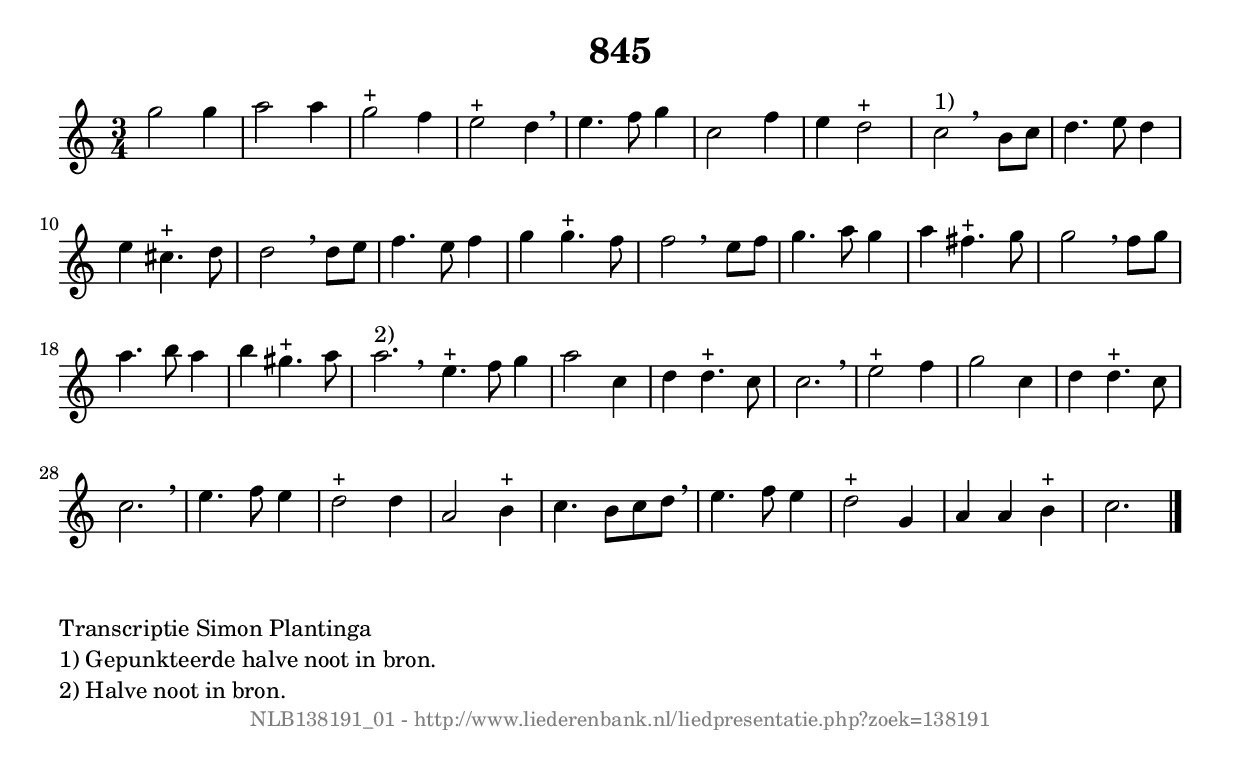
%
% produced by wce2krn 1.64 (7 June 2014)
%
\version"2.16"
#(append! paper-alist '(("long" . (cons (* 210 mm) (* 2000 mm)))))
#(set-default-paper-size "long")
sb = {\breathe}
mBreak = {\breathe }
bBreak = {\breathe }
x = {\once\override NoteHead #'style = #'cross }
gl=\glissando
itime={\override Staff.TimeSignature #'stencil = ##f }
ficta = {\once\set suggestAccidentals = ##t}
fine = {\once\override Score.RehearsalMark #'self-alignment-X = #1 \mark \markup {\italic{Fine}}}
dc = {\once\override Score.RehearsalMark #'self-alignment-X = #1 \mark \markup {\italic{D.C.}}}
dcf = {\once\override Score.RehearsalMark #'self-alignment-X = #1 \mark \markup {\italic{D.C. al Fine}}}
dcc = {\once\override Score.RehearsalMark #'self-alignment-X = #1 \mark \markup {\italic{D.C. al Coda}}}
ds = {\once\override Score.RehearsalMark #'self-alignment-X = #1 \mark \markup {\italic{D.S.}}}
dsf = {\once\override Score.RehearsalMark #'self-alignment-X = #1 \mark \markup {\italic{D.S. al Fine}}}
dsc = {\once\override Score.RehearsalMark #'self-alignment-X = #1 \mark \markup {\italic{D.S. al Coda}}}
pv = {\set Score.repeatCommands = #'((volta "1"))}
sv = {\set Score.repeatCommands = #'((volta "2"))}
tv = {\set Score.repeatCommands = #'((volta "3"))}
qv = {\set Score.repeatCommands = #'((volta "4"))}
xv = {\set Score.repeatCommands = #'((volta #f))}
\header{ tagline = ""
title = "845"
}
\score {{
\key c \major
\relative g'
{
\set melismaBusyProperties = #'()
\time 3/4
\tempo 4=120
\override Score.MetronomeMark #'transparent = ##t
\override Score.RehearsalMark #'break-visibility = #(vector #t #t #f)
g'2 g4 | a2 a4 | g2^"+" f4 | e2^"+" d4 \sb | e4. f8 g4 | c,2 f4 | e4 d2^"+" | c2^"1)" \bar ":|:" \bBreak
b8 c8 | d4. e8 d4 | e4 cis4.^"+" d8 | d2 \sb d8 e8 | f4. e8 f4 | g4 g4.^"+" f8 | f2 \bar ":|:" \bBreak
e8 f8 | g4. a8 g4 | a4 fis4.^"+" g8 | g2 \sb f8 g8 | a4. b8 a4 | b4 gis4.^"+" a8 | a2.^"2)" \bar ":|:" \bBreak
e4.^"+" f8 g4 | a2 c,4 | d4 d4.^"+" c8 | c2. \sb | e2^"+" f4 | g2 c,4 | d4 d4.^"+" c8 | c2. | \mBreak \bar "|"
e4. f8 e4 | d2^"+" d4 | a2 b4^"+" | c4. b8 c8 d8 \sb | e4. f8 e4 | d2^"+" g,4 | a4 a4 b4^"+" | c2. \bar "|."
 }}
 \midi { }
 \layout {
            indent = 0.0\cm
}
}
\markup { \wordwrap-string #" 
Transcriptie Simon Plantinga

1) Gepunkteerde halve noot in bron.

2) Halve noot in bron.
"}
\markup { \vspace #0 } \markup { \with-color #grey \fill-line { \center-column { \smaller "NLB138191_01 - http://www.liederenbank.nl/liedpresentatie.php?zoek=138191" } } }
